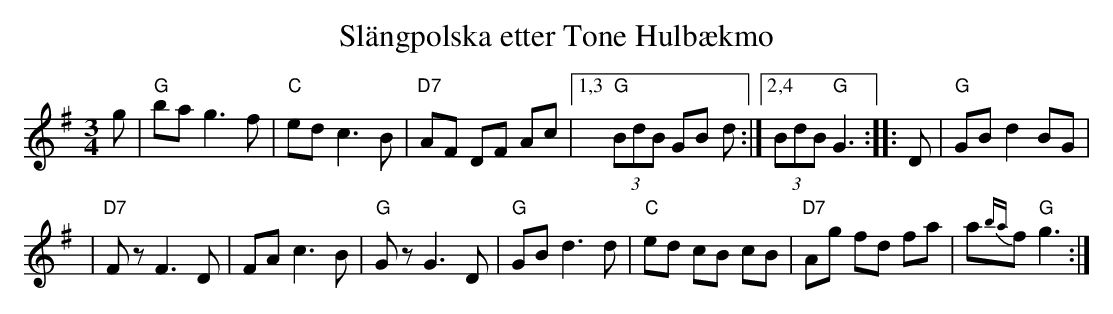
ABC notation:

X:1
T: Sl\"angpolska etter Tone Hulb\aekmo
M: 3/4
L: 1/8
K: G
g \
| "G"ba g3 f \
| "C"ed c3 B \
| "D7"AF DF Ac \
|1,3 "G"(3BdB GB d \
:|2,4 (3BdB "G"G3 :: D \
| "G"GB d2 BG |
| "D7"Fz F3 D \
| FA c3 B \
| "G"Gz G3 D \
| "G"GB d3 d \
| "C"ed cB cB \
| "D7"Ag fd fa \
| a{ba}f "G"g3 :|
